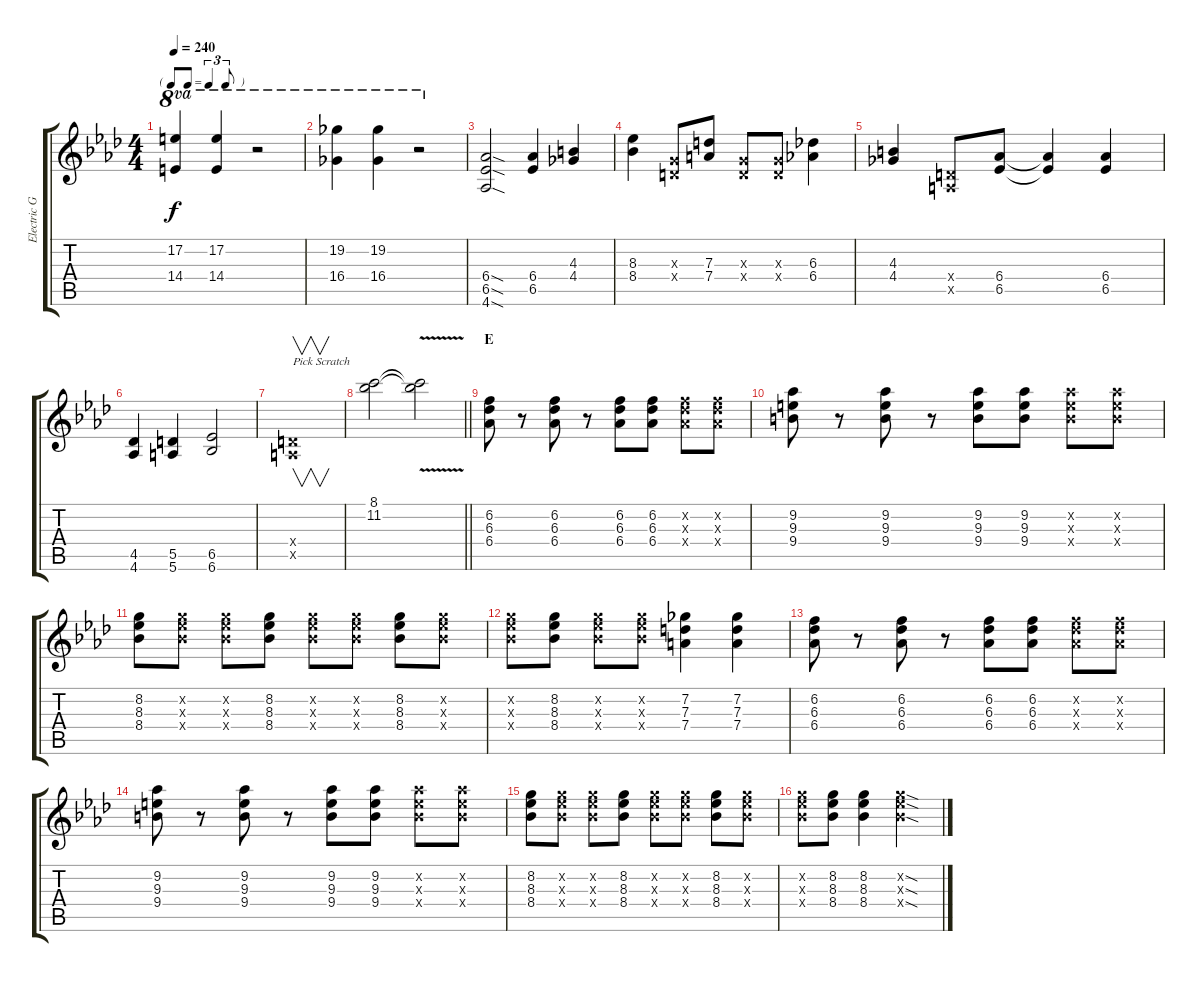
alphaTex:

\track ("Electric Guitar II" "Electric G") {instrument distortionguitar}
\staff {score tabs}
\tuning (E4 B3 G3 D3 A2 E2) {hide}
\ts (4 4)
\tf triplet8th
\tempo 240
\clef g2
\ks ab
(17.2 14.4).4{ot 8va dy f} (17.2 14.4).4{ot 8va} r.2{ot 8va} |
(19.2 16.4).4{ot 8va} (19.2 16.4).4{ot 8va} r.2{ot 8va} |
(6.4{sod} 6.5{sod} 4.6{sod}).2 (6.4 6.5).4 (4.3 4.4).4 |
(8.3 8.4).4 (0.3{x} 0.4{x}).8 (7.3 7.4).8 (0.3{x} 0.4{x}).8 (0.3{x} 0.4{x}).8 (6.3 6.4).4 |
(4.3 4.4).4 (0.4{x} 0.5{x}).8 (6.4 6.5).8 (6.4{t} 6.5{t}).4 (6.4 6.5).4 |
(4.5 4.6).4 (5.5 5.6).4 (6.5 6.6).2 |
(0.4{x} 0.5{x}).1{v txt "Pick Scratch"} |
\barLineRight lightlight
(8.1 11.2).2 (8.1{v t} 11.2{v t}).2 |
\section ("" "E")
(6.2 6.3 6.4).8 r.8 (6.2 6.3 6.4).8 r.8 (6.2 6.3 6.4).8 (6.2 6.3 6.4).8 (6.2{x} 6.3{x} 6.4{x}).8 (6.2{x} 6.3{x} 6.4{x}).8 |
(9.2 9.3 9.4).8 r.8 (9.2 9.3 9.4).8 r.8 (9.2 9.3 9.4).8 (9.2 9.3 9.4).8 (9.2{x} 9.3{x} 9.4{x}).8 (9.2{x} 9.3{x} 9.4{x}).8 |
(8.2 8.3 8.4).8 (8.2{x} 8.3{x} 8.4{x}).8 (8.2{x} 8.3{x} 8.4{x}).8 (8.2 8.3 8.4).8 (8.2{x} 8.3{x} 8.4{x}).8 (8.2{x} 8.3{x} 8.4{x}).8 (8.2 8.3 8.4).8 (8.2{x} 8.3{x} 8.4{x}).8 |
(8.2{x} 8.3{x} 8.4{x}).8 (8.2 8.3 8.4).8 (8.2{x} 8.3{x} 8.4{x}).8 (8.2{x} 8.3{x} 8.4{x}).8 (7.2 7.3 7.4).4 (7.2 7.3 7.4).4 |
(6.2 6.3 6.4).8 r.8 (6.2 6.3 6.4).8 r.8 (6.2 6.3 6.4).8 (6.2 6.3 6.4).8 (6.2{x} 6.3{x} 6.4{x}).8 (6.2{x} 6.3{x} 6.4{x}).8 |
(9.2 9.3 9.4).8 r.8 (9.2 9.3 9.4).8 r.8 (9.2 9.3 9.4).8 (9.2 9.3 9.4).8 (9.2{x} 9.3{x} 9.4{x}).8 (9.2{x} 9.3{x} 9.4{x}).8 |
(8.2 8.3 8.4).8 (8.2{x} 8.3{x} 8.4{x}).8 (8.2{x} 8.3{x} 8.4{x}).8 (8.2 8.3 8.4).8 (8.2{x} 8.3{x} 8.4{x}).8 (8.2{x} 8.3{x} 8.4{x}).8 (8.2 8.3 8.4).8 (8.2{x} 8.3{x} 8.4{x}).8 |
(8.2{x} 8.3{x} 8.4{x}).8 (8.2 8.3 8.4).8 (8.2 8.3 8.4).4 (8.2{sod x} 8.3{sod x} 8.4{sod x}).2
